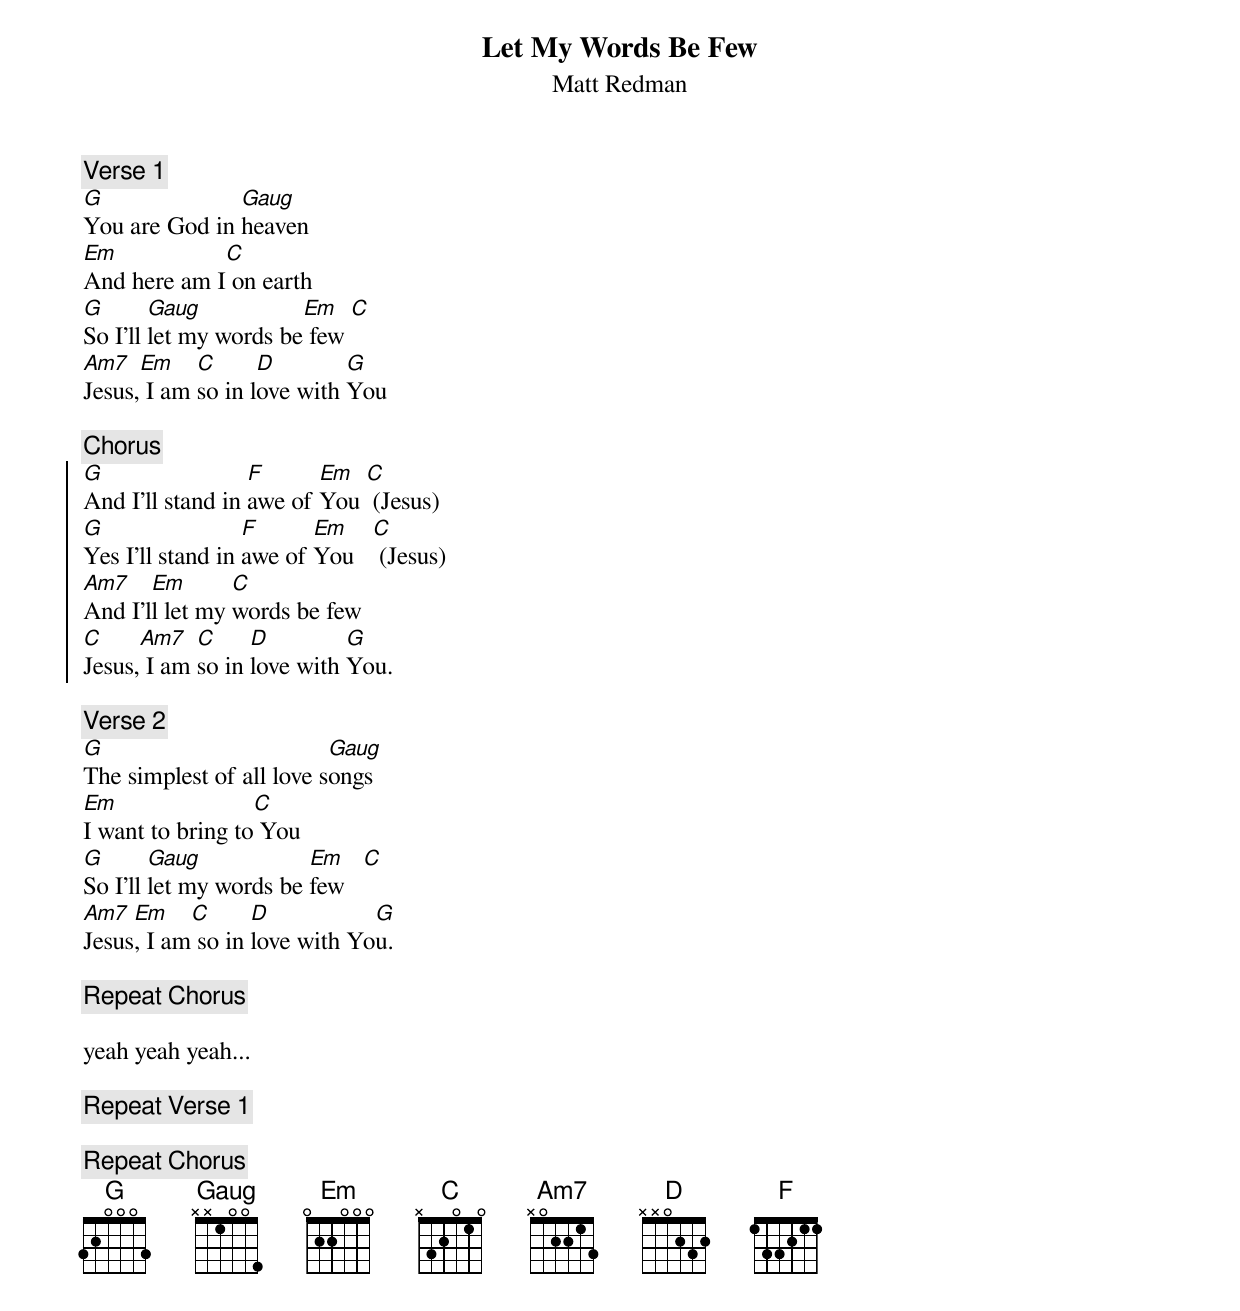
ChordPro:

{t:Let My Words Be Few}
{st:Matt Redman}
{define: Gaug 0 3 2 1 0 0 3}
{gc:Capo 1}

{c:Verse 1}
[G]You are God in [Gaug]heaven
[Em]And here am I[C] on earth
[G]So I'll [Gaug]let my words be[Em] few [C]
[Am7]Jesus,[Em] I am [C]so in l[D]ove with [G]You

{c:Chorus}
{soc}
[G]And I'll stand in [F]awe of [Em]You [C] (Jesus)
[G]Yes I'll stand in [F]awe of [Em]You   [C] (Jesus)
[Am7]And I'l[Em]l let my [C]words be few
[C]Jesus,[Am7] I am [C]so in [D]love with [G]You.
{eoc}

{c:Verse 2}
[G]The simplest of all love s[Gaug]ongs
[Em]I want to bring to[C] You
[G]So I'll [Gaug]let my words be [Em]few   [C]
[Am7]Jesus[Em], I am[C] so in [D]love with Yo[G]u.

{c:Repeat Chorus}

yeah yeah yeah...

{c:Repeat Verse 1}

{c:Repeat Chorus}
